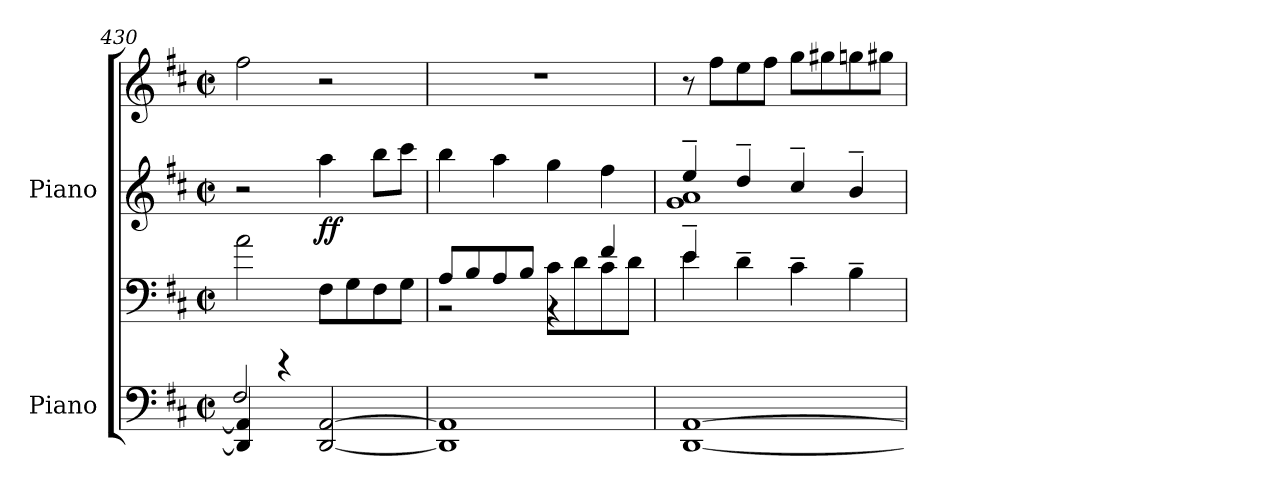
**kern	**kern	**kern	**kern	**dynam
*part2	*part2	*part1	*part1	*part1
*staff4	*staff3	*staff2	*staff1	*staff1/2
*I"Piano	*	*I"Piano	*	*
*I'Pno.	*	*I'Pno.	*	*
*clefF4	*clefF4	*clefG2	*clefG2	*
*k[f#c#]	*k[f#c#]	*k[f#c#]	*k[f#c#]	*
*M2/2	*M2/2	*M2/2	*M2/2	*
*met(c|)	*met(c|)	*met(c|)	*met(c|)	*
=430	=430	=430	=430	=430
*^	*	*	*	*
4DD/] 4AA/]	2F#/	2a\	2r	2ff#\	.
4r	.	.	.	.	.
!	!	!	!	!	!LO:DY:b=2
[2DD/ [2AA/	2ryy	8F#\L	4aa\	2r	ff
.	.	8G\	.	.	.
.	.	8F#\	8bb\L	.	.
.	.	8G\J	8ccc#\J	.	.
*v	*v	*	*	*	*
!!LO:LB:g=z
=431	=431	=431	=431	=431
*	*^	*	*	*
1DD] 1AA]	8A/L	2r	4bb\	1r	.
.	8B/	.	.	.	.
.	8A/	.	4aa\	.	.
.	8B/J	.	.	.	.
.	8c#\L	4r	4gg\	.	.
.	8d\	.	.	.	.
.	8c#\	4f#/	4ff#\	.	.
.	8d\J	.	.	.	.
=432	=432	=432	=432	=432	=432
*	*	*	*^	*	*
[1DD [1AA	4e~/	4e\	4ee~/	1g 1a	8r	.
.	.	.	.	.	8ff#\L	.
.	4d~\	2.ryy	4dd~/	.	8ee\	.
.	.	.	.	.	8ff#\J	.
.	4c#~\	.	4cc#~/	.	8gg\L	.
.	.	.	.	.	8gg#X\	.
.	4B~\	.	4b~/	.	8ggn\	.
.	.	.	.	.	8gg#X\J	.
*	*v	*v	*	*	*	*
*	*	*v	*v	*	*
=	=	=	=	=
*-	*-	*-	*-	*-
